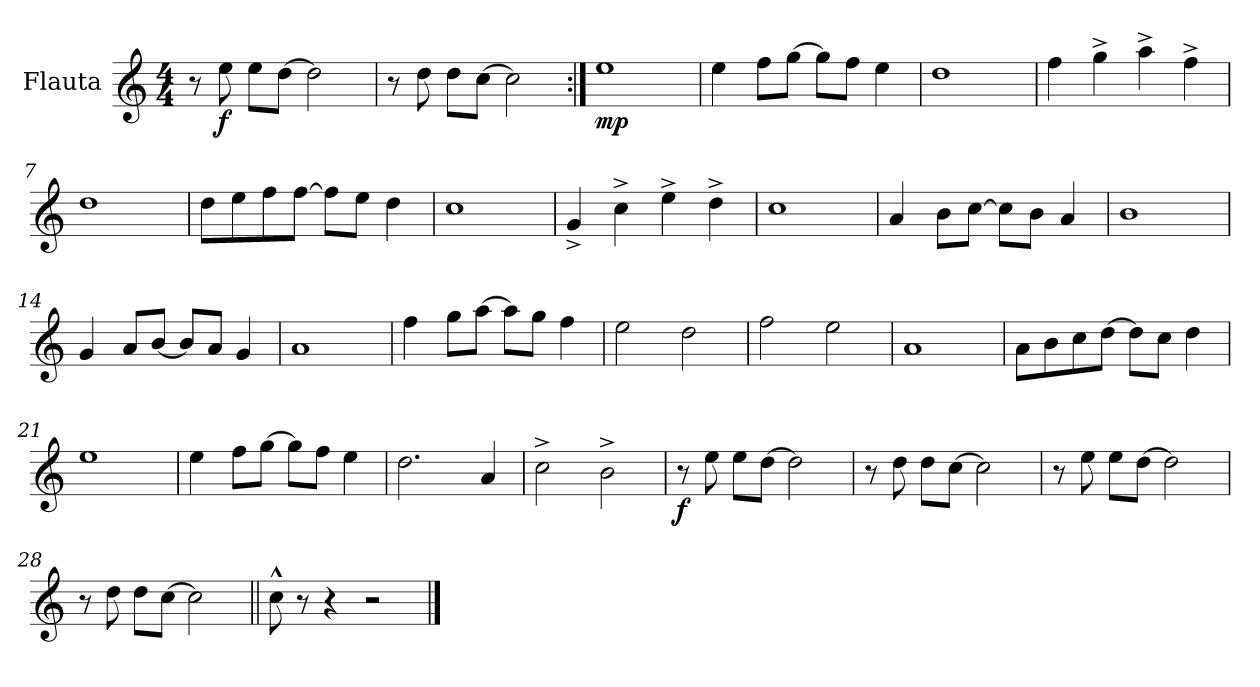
**kern	**dynam
*part1	*part1
*staff1	*staff1
*I"Flauta	*
*I'Fl.	*
*clefG2	*
*k[]	*
*M4/4	*
=1	=1
8r	.
!	!LO:DY:b
8ee\	f
8ee\L	.
[8dd\J	.
2dd\]	.
=2	=2
8r	.
8dd\	.
8dd\L	.
[8cc\J	.
2cc\]	.
=3:|!	=3:|!
!	!LO:DY:b
1ee	mp
=4	=4
4ee\	.
8ff\L	.
[8gg\J	.
8gg\L]	.
8ff\J	.
4ee\	.
=5	=5
1dd	.
=6	=6
4ff\	.
4gg^\	.
4aa^\	.
4ff^\	.
=7	=7
1dd	.
!!LO:LB:g=z
=8	=8
8dd\L	.
8ee\	.
8ff\	.
[8ff\J	.
8ff\L]	.
8ee\J	.
4dd\	.
=9	=9
1cc	.
=10	=10
4g^/	.
4cc^\	.
4ee^\	.
4dd^\	.
=11	=11
1cc	.
=12	=12
4a/	.
8b\L	.
[8cc\J	.
8cc\L]	.
8b\J	.
4a/	.
=13	=13
1b	.
=14	=14
4g/	.
8a/L	.
[8b/J	.
8b/L]	.
8a/J	.
4g/	.
!!LO:LB:g=z
=15	=15
1a	.
=16	=16
4ff\	.
8gg\L	.
[8aa\J	.
8aa\L]	.
8gg\J	.
4ff\	.
=17	=17
2ee\	.
2dd\	.
=18	=18
2ff\	.
2ee\	.
=19	=19
1a	.
=20	=20
8a\L	.
8b\	.
8cc\	.
[8dd\J	.
8dd\L]	.
8cc\J	.
4dd\	.
=21	=21
1ee	.
!!LO:LB:g=z
=22	=22
4ee\	.
8ff\L	.
[8gg\J	.
8gg\L]	.
8ff\J	.
4ee\	.
=23	=23
2.dd\	.
4a/	.
=24	=24
2cc^\	.
2b^\	.
=25	=25
!	!LO:DY:b
8r	f
8ee\	.
8ee\L	.
[8dd\J	.
2dd\]	.
=26	=26
8r	.
8dd\	.
8dd\L	.
[8cc\J	.
2cc\]	.
=27	=27
8r	.
8ee\	.
8ee\L	.
[8dd\J	.
2dd\]	.
=28	=28
8r	.
8dd\	.
8dd\L	.
[8cc\J	.
2cc\]	.
!!LO:LB:g=z
=29||	=29||
8cc^^\	.
8r	.
4r	.
2r	.
==	==
*-	*-
